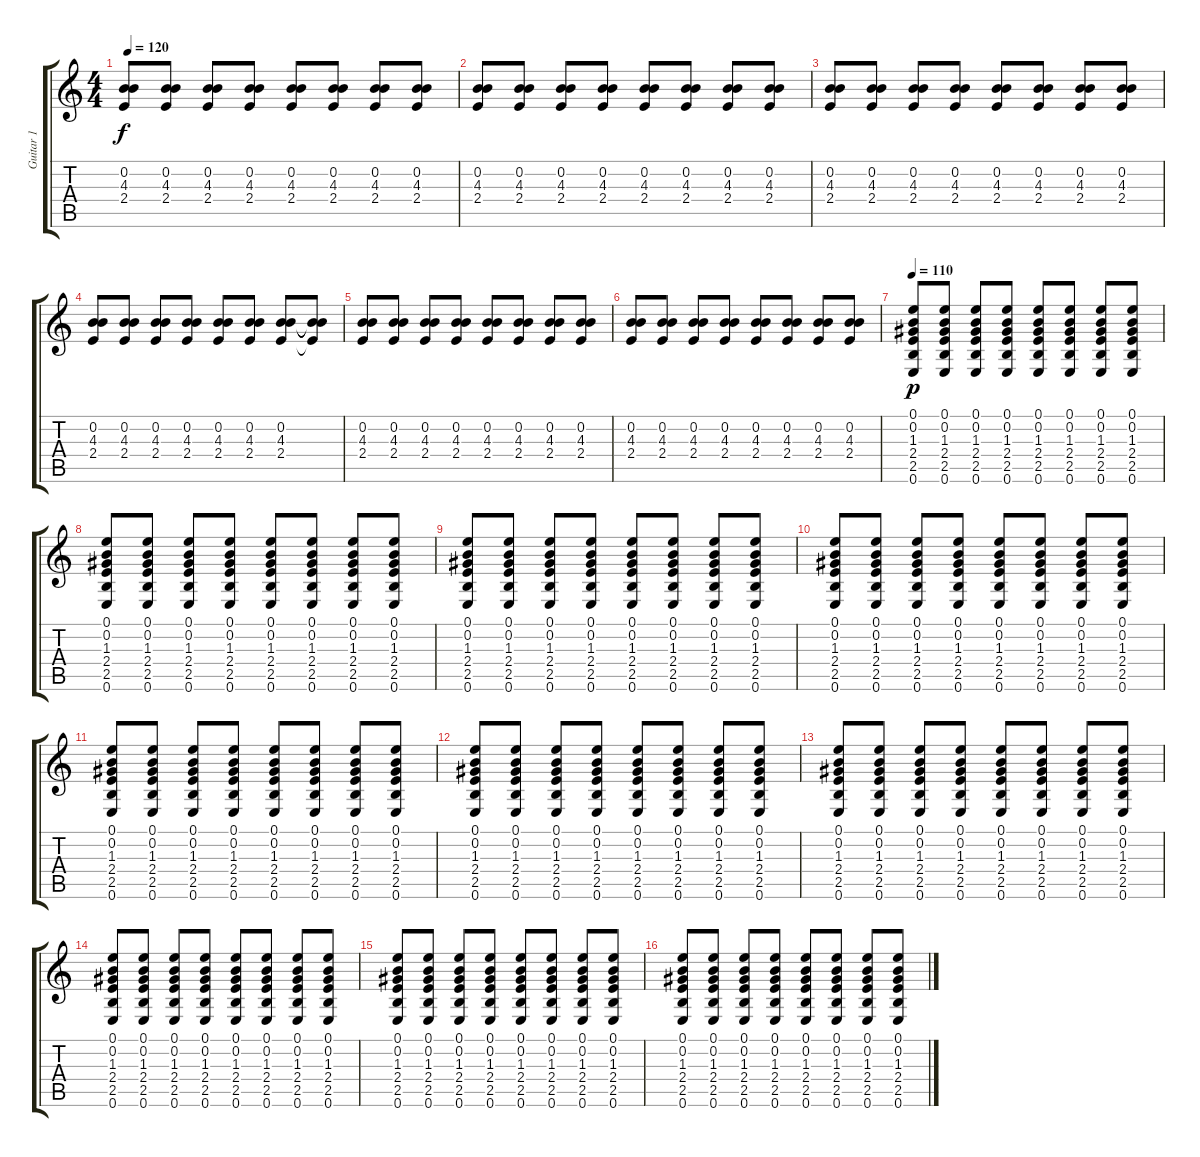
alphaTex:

\track ("Guitar 1" "Guitar 1") {instrument electricguitarmuted}
\staff {score tabs}
\tuning (E4 B3 G3 D3 A2 E2) {hide}
\ts (4 4)
\tempo 120
\clef g2
\ks c
(0.2 4.3 2.4).8{dy f} (0.2 4.3 2.4).8 (0.2 4.3 2.4).8 (0.2 4.3 2.4).8 (0.2 4.3 2.4).8 (0.2 4.3 2.4).8 (0.2 4.3 2.4).8 (0.2 4.3 2.4).8 |
(0.2 4.3 2.4).8 (0.2 4.3 2.4).8 (0.2 4.3 2.4).8 (0.2 4.3 2.4).8 (0.2 4.3 2.4).8 (0.2 4.3 2.4).8 (0.2 4.3 2.4).8 (0.2 4.3 2.4).8 |
(0.2 4.3 2.4).8 (0.2 4.3 2.4).8 (0.2 4.3 2.4).8 (0.2 4.3 2.4).8 (0.2 4.3 2.4).8 (0.2 4.3 2.4).8 (0.2 4.3 2.4).8 (0.2 4.3 2.4).8 |
(0.2 4.3 2.4).8 (0.2 4.3 2.4).8 (0.2 4.3 2.4).8 (0.2 4.3 2.4).8 (0.2 4.3 2.4).8 (0.2 4.3 2.4).8 (0.2 4.3 2.4).8 (0.2{t} 4.3{t} 2.4{t}).8 |
(0.2 4.3 2.4).8 (0.2 4.3 2.4).8 (0.2 4.3 2.4).8 (0.2 4.3 2.4).8 (0.2 4.3 2.4).8 (0.2 4.3 2.4).8 (0.2 4.3 2.4).8 (0.2 4.3 2.4).8 |
(0.2 4.3 2.4).8 (0.2 4.3 2.4).8 (0.2 4.3 2.4).8 (0.2 4.3 2.4).8 (0.2 4.3 2.4).8 (0.2 4.3 2.4).8 (0.2 4.3 2.4).8 (0.2 4.3 2.4).8 |
\tempo 110
(0.1 0.2 1.3 2.4 2.5 0.6).8{dy p} (0.1 0.2 1.3 2.4 2.5 0.6).8 (0.1 0.2 1.3 2.4 2.5 0.6).8 (0.1 0.2 1.3 2.4 2.5 0.6).8 (0.1 0.2 1.3 2.4 2.5 0.6).8 (0.1 0.2 1.3 2.4 2.5 0.6).8 (0.1 0.2 1.3 2.4 2.5 0.6).8 (0.1 0.2 1.3 2.4 2.5 0.6).8 |
(0.1 0.2 1.3 2.4 2.5 0.6).8 (0.1 0.2 1.3 2.4 2.5 0.6).8 (0.1 0.2 1.3 2.4 2.5 0.6).8 (0.1 0.2 1.3 2.4 2.5 0.6).8 (0.1 0.2 1.3 2.4 2.5 0.6).8 (0.1 0.2 1.3 2.4 2.5 0.6).8 (0.1 0.2 1.3 2.4 2.5 0.6).8 (0.1 0.2 1.3 2.4 2.5 0.6).8 |
(0.1 0.2 1.3 2.4 2.5 0.6).8 (0.1 0.2 1.3 2.4 2.5 0.6).8 (0.1 0.2 1.3 2.4 2.5 0.6).8 (0.1 0.2 1.3 2.4 2.5 0.6).8 (0.1 0.2 1.3 2.4 2.5 0.6).8 (0.1 0.2 1.3 2.4 2.5 0.6).8 (0.1 0.2 1.3 2.4 2.5 0.6).8 (0.1 0.2 1.3 2.4 2.5 0.6).8 |
(0.1 0.2 1.3 2.4 2.5 0.6).8 (0.1 0.2 1.3 2.4 2.5 0.6).8 (0.1 0.2 1.3 2.4 2.5 0.6).8 (0.1 0.2 1.3 2.4 2.5 0.6).8 (0.1 0.2 1.3 2.4 2.5 0.6).8 (0.1 0.2 1.3 2.4 2.5 0.6).8 (0.1 0.2 1.3 2.4 2.5 0.6).8 (0.1 0.2 1.3 2.4 2.5 0.6).8 |
(0.1 0.2 1.3 2.4 2.5 0.6).8 (0.1 0.2 1.3 2.4 2.5 0.6).8 (0.1 0.2 1.3 2.4 2.5 0.6).8 (0.1 0.2 1.3 2.4 2.5 0.6).8 (0.1 0.2 1.3 2.4 2.5 0.6).8 (0.1 0.2 1.3 2.4 2.5 0.6).8 (0.1 0.2 1.3 2.4 2.5 0.6).8 (0.1 0.2 1.3 2.4 2.5 0.6).8 |
(0.1 0.2 1.3 2.4 2.5 0.6).8 (0.1 0.2 1.3 2.4 2.5 0.6).8 (0.1 0.2 1.3 2.4 2.5 0.6).8 (0.1 0.2 1.3 2.4 2.5 0.6).8 (0.1 0.2 1.3 2.4 2.5 0.6).8 (0.1 0.2 1.3 2.4 2.5 0.6).8 (0.1 0.2 1.3 2.4 2.5 0.6).8 (0.1 0.2 1.3 2.4 2.5 0.6).8 |
(0.1 0.2 1.3 2.4 2.5 0.6).8 (0.1 0.2 1.3 2.4 2.5 0.6).8 (0.1 0.2 1.3 2.4 2.5 0.6).8 (0.1 0.2 1.3 2.4 2.5 0.6).8 (0.1 0.2 1.3 2.4 2.5 0.6).8 (0.1 0.2 1.3 2.4 2.5 0.6).8 (0.1 0.2 1.3 2.4 2.5 0.6).8 (0.1 0.2 1.3 2.4 2.5 0.6).8 |
(0.1 0.2 1.3 2.4 2.5 0.6).8 (0.1 0.2 1.3 2.4 2.5 0.6).8 (0.1 0.2 1.3 2.4 2.5 0.6).8 (0.1 0.2 1.3 2.4 2.5 0.6).8 (0.1 0.2 1.3 2.4 2.5 0.6).8 (0.1 0.2 1.3 2.4 2.5 0.6).8 (0.1 0.2 1.3 2.4 2.5 0.6).8 (0.1 0.2 1.3 2.4 2.5 0.6).8 |
(0.1 0.2 1.3 2.4 2.5 0.6).8 (0.1 0.2 1.3 2.4 2.5 0.6).8 (0.1 0.2 1.3 2.4 2.5 0.6).8 (0.1 0.2 1.3 2.4 2.5 0.6).8 (0.1 0.2 1.3 2.4 2.5 0.6).8 (0.1 0.2 1.3 2.4 2.5 0.6).8 (0.1 0.2 1.3 2.4 2.5 0.6).8 (0.1 0.2 1.3 2.4 2.5 0.6).8 |
(0.1 0.2 1.3 2.4 2.5 0.6).8 (0.1 0.2 1.3 2.4 2.5 0.6).8 (0.1 0.2 1.3 2.4 2.5 0.6).8 (0.1 0.2 1.3 2.4 2.5 0.6).8 (0.1 0.2 1.3 2.4 2.5 0.6).8 (0.1 0.2 1.3 2.4 2.5 0.6).8 (0.1 0.2 1.3 2.4 2.5 0.6).8 (0.1 0.2 1.3 2.4 2.5 0.6).8
